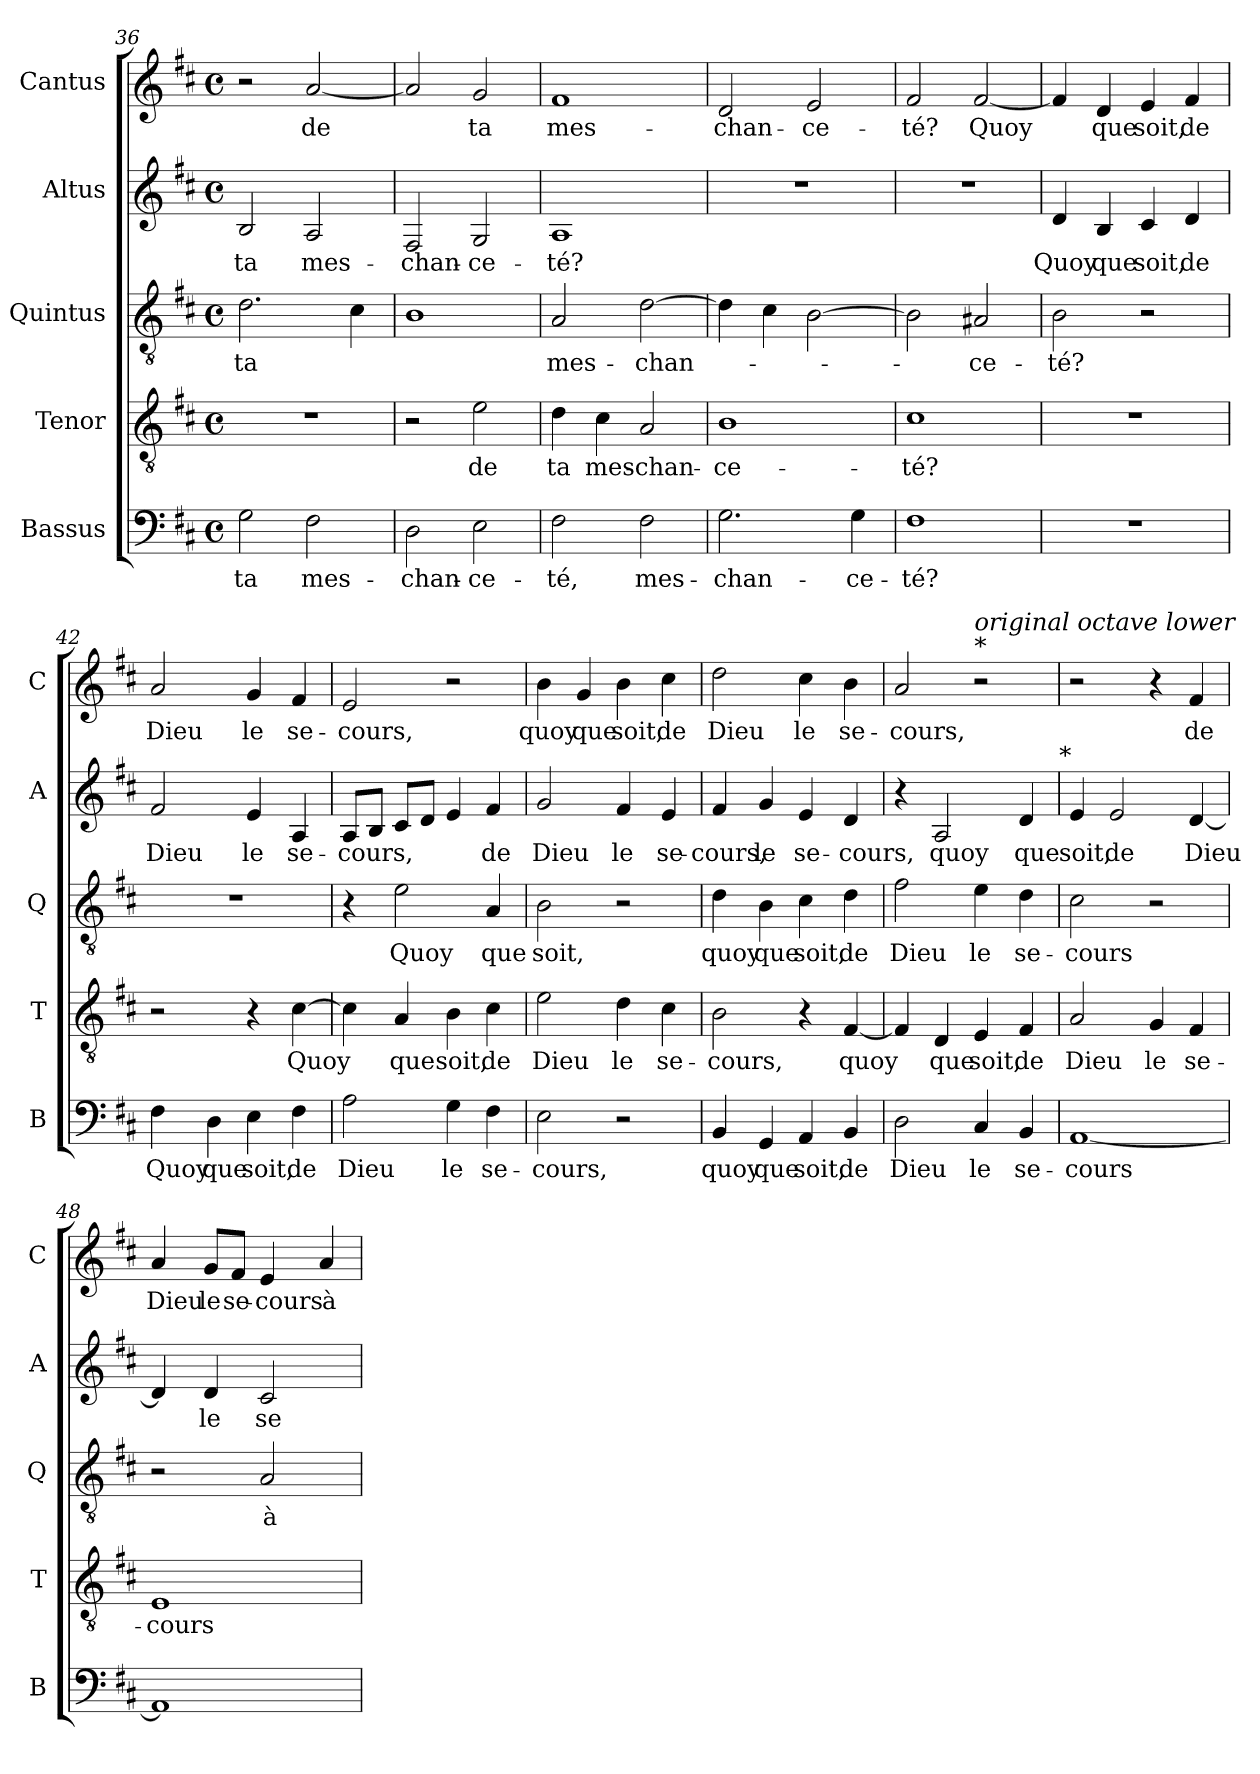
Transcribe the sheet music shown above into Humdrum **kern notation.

**kern	**text	**kern	**text	**kern	**text	**kern	**text	**kern	**text
*part5	*part5	*part4	*part4	*part3	*part3	*part2	*part2	*part1	*part1
*staff5	*staff5	*staff4	*staff4	*staff3	*staff3	*staff2	*staff2	*staff1	*staff1
*I"Bassus	*	*I"Tenor	*	*I"Quintus	*	*I"Altus	*	*I"Cantus	*
*I'B	*	*I'T	*	*I'Q	*	*I'A	*	*I'C	*
*clefF4	*	*clefGv2	*	*clefGv2	*	*clefG2	*	*clefG2	*
*k[f#c#]	*	*k[f#c#]	*	*k[f#c#]	*	*k[f#c#]	*	*k[f#c#]	*
*D:	*	*D:	*	*D:	*	*D:	*	*D:	*
*M4/4	*	*M4/4	*	*M4/4	*	*M4/4	*	*M4/4	*
*met(c)	*	*met(c)	*	*met(c)	*	*met(c)	*	*met(c)	*
=36	=36	=36	=36	=36	=36	=36	=36	=36	=36
!	!LO:LY:b	!	!	!	!LO:LY:b	!	!LO:LY:b	!	!
2G\	ta	1r	.	2.d\	ta	2B/	ta	2r	.
!	!LO:LY:b	!	!	!	!	!	!LO:LY:b	!	!LO:LY:b
2F#\	mes-	.	.	.	.	2A/	mes-	[2a/	de
.	.	.	.	4c#\	.	.	.	.	.
=37	=37	=37	=37	=37	=37	=37	=37	=37	=37
!	!LO:LY:b	!	!	!	!	!	!LO:LY:b	!	!
2D\	-chan-	2r	.	1B	.	2F#/	-chan-	2a/]	.
!	!LO:LY:b	!	!LO:LY:b	!	!	!	!LO:LY:b	!	!LO:LY:b
2E\	-ce-	2e\	de	.	.	2G/	-ce-	2g/	ta
=38	=38	=38	=38	=38	=38	=38	=38	=38	=38
!	!LO:LY:b	!	!LO:LY:b	!	!LO:LY:b	!	!LO:LY:b	!	!LO:LY:b
2F#\	-té,	4d\	ta	2A/	mes-	1A	-té?	1f#	mes-
!	!	!	!LO:LY:b	!	!	!	!	!	!
.	.	4c#\	mes-	.	.	.	.	.	.
!	!LO:LY:b	!	!LO:LY:b	!	!LO:LY:b	!	!	!	!
2F#\	mes-	2A/	-chan-	[2d\	-chan-	.	.	.	.
=39	=39	=39	=39	=39	=39	=39	=39	=39	=39
!	!LO:LY:b	!	!LO:LY:b	!	!	!	!	!	!LO:LY:b
2.G\	-chan-	1B	-ce-	4d\]	.	1r	.	2d/	-chan-
.	.	.	.	4c#\	.	.	.	.	.
!	!	!	!	!	!	!	!	!	!LO:LY:b
.	.	.	.	[2B\	.	.	.	2e/	-ce-
!	!LO:LY:b	!	!	!	!	!	!	!	!
4G\	-ce-	.	.	.	.	.	.	.	.
=40	=40	=40	=40	=40	=40	=40	=40	=40	=40
!	!LO:LY:b	!	!LO:LY:b	!	!	!	!	!	!LO:LY:b
1F#	-té?	1c#	-té?	2B\]	.	1r	.	2f#/	-té?
!	!	!	!	!	!LO:LY:b	!	!	!	!LO:LY:b
.	.	.	.	2A#X/	-ce-	.	.	[2f#/	Quoy
=41	=41	=41	=41	=41	=41	=41	=41	=41	=41
!	!	!	!	!	!LO:LY:b	!	!LO:LY:b	!	!
1r	.	1r	.	2B\	-té?	4d/	Quoy	4f#/]	.
!	!	!	!	!	!	!	!LO:LY:b	!	!LO:LY:b
.	.	.	.	.	.	4B/	que	4d/	que
!	!	!	!	!	!	!	!LO:LY:b	!	!LO:LY:b
.	.	.	.	2r	.	4c#/	soit,	4e/	soit,
!	!	!	!	!	!	!	!LO:LY:b	!	!LO:LY:b
.	.	.	.	.	.	4d/	de	4f#/	de
!!LO:LB:g=z
=42	=42	=42	=42	=42	=42	=42	=42	=42	=42
!	!LO:LY:b	!	!	!	!	!	!LO:LY:b	!	!LO:LY:b
4F#\	Quoy	2r	.	1r	.	2f#/	Dieu	2a/	Dieu
!	!LO:LY:b	!	!	!	!	!	!	!	!
4D\	que	.	.	.	.	.	.	.	.
!	!LO:LY:b	!	!	!	!	!	!LO:LY:b	!	!LO:LY:b
4E\	soit,	4r	.	.	.	4e/	le	4g/	le
!	!LO:LY:b	!	!LO:LY:b	!	!	!	!LO:LY:b	!	!LO:LY:b
4F#\	de	[4c#\	Quoy	.	.	4A/	se-	4f#/	se-
=43	=43	=43	=43	=43	=43	=43	=43	=43	=43
!	!LO:LY:b	!	!	!	!	!	!LO:LY:b	!	!LO:LY:b
2A\	Dieu	4c#\]	.	4r	.	8A/L	-cours,	2e/	-cours,
.	.	.	.	.	.	8B/J	.	.	.
!	!	!	!LO:LY:b	!	!LO:LY:b	!	!	!	!
.	.	4A/	que	2e\	Quoy	8c#/L	.	.	.
.	.	.	.	.	.	8d/J	.	.	.
!	!LO:LY:b	!	!LO:LY:b	!	!	!	!	!	!
4G\	le	4B\	soit,	.	.	4e/	.	2r	.
!	!LO:LY:b	!	!LO:LY:b	!	!LO:LY:b	!	!LO:LY:b	!	!
4F#\	se-	4c#\	de	4A/	que	4f#/	de	.	.
=44	=44	=44	=44	=44	=44	=44	=44	=44	=44
!	!LO:LY:b	!	!LO:LY:b	!	!LO:LY:b	!	!LO:LY:b	!	!LO:LY:b
2E\	-cours,	2e\	Dieu	2B\	soit,	2g/	Dieu	4b\	quoy
!	!	!	!	!	!	!	!	!	!LO:LY:b
.	.	.	.	.	.	.	.	4g/	que
!	!	!	!LO:LY:b	!	!	!	!LO:LY:b	!	!LO:LY:b
2r	.	4d\	le	2r	.	4f#/	le	4b\	soit,
!	!	!	!LO:LY:b	!	!	!	!LO:LY:b	!	!LO:LY:b
.	.	4c#\	se-	.	.	4e/	se-	4cc#\	de
=45	=45	=45	=45	=45	=45	=45	=45	=45	=45
!	!LO:LY:b	!	!LO:LY:b	!	!LO:LY:b	!	!LO:LY:b	!	!LO:LY:b
4BB/	quoy	2B\	-cours,	4d\	quoy	4f#/	-cours,	2dd\	Dieu
!	!LO:LY:b	!	!	!	!LO:LY:b	!	!LO:LY:b	!	!
4GG/	que	.	.	4B\	que	4g/	le	.	.
!	!LO:LY:b	!	!	!	!LO:LY:b	!	!LO:LY:b	!	!LO:LY:b
4AA/	soit,	4r	.	4c#\	soit,	4e/	se-	4cc#\	le
!	!LO:LY:b	!	!LO:LY:b	!	!LO:LY:b	!	!LO:LY:b	!	!LO:LY:b
4BB/	de	[4F#/	quoy	4d\	de	4d/	-cours,	4b\	se-
=46	=46	=46	=46	=46	=46	=46	=46	=46	=46
!	!LO:LY:b	!	!	!	!LO:LY:b	!	!	!	!LO:LY:b
2D\	Dieu	4F#/]	.	2f#\	Dieu	4r	.	2a/	-cours,
!	!	!	!LO:LY:b	!	!	!	!LO:LY:b	!	!
.	.	4D/	que	.	.	2A/	quoy	.	.
!	!	!	!	!	!	!	!	!LO:TX:a:t=*	!
!	!	!	!	!	!	!	!	!LO:TX:a:i:t=original octave lower	!
!	!LO:LY:b	!	!LO:LY:b	!	!LO:LY:b	!	!	!	!
4C#/	le	4E/	soit,	4e\	le	.	.	2r	.
!	!LO:LY:b	!	!LO:LY:b	!	!LO:LY:b	!	!LO:LY:b	!	!
4BB/	se-	4F#/	de	4d\	se-	4d/	que	.	.
!	!	!	!	!	!	!LO:TX:a:t=*	!	!	!
=47	=47	=47	=47	=47	=47	=47	=47	=47	=47
!	!LO:LY:b	!	!LO:LY:b	!	!LO:LY:b	!	!LO:LY:b	!	!
[1AA	-cours	2A/	Dieu	2c#\	-cours	4e/	soit,	2r	.
!	!	!	!	!	!	!	!LO:LY:b	!	!
.	.	.	.	.	.	2e/	de	.	.
!	!	!	!LO:LY:b	!	!	!	!	!	!
.	.	4G/	le	2r	.	.	.	4r	.
!	!	!	!LO:LY:b	!	!	!	!LO:LY:b	!	!LO:LY:b
.	.	4F#/	se-	.	.	[4d/	Dieu	4f#/	de
!!LO:PB:g=z
=48	=48	=48	=48	=48	=48	=48	=48	=48	=48
!	!	!	!LO:LY:b	!	!	!	!	!	!LO:LY:b
1AA]	.	1E	-cours	2r	.	4d/]	.	4a/	Dieu
!	!	!	!	!	!	!	!LO:LY:b	!	!LO:LY:b
.	.	.	.	.	.	4d/	le	8g/L	le
!	!	!	!	!	!	!	!	!	!LO:LY:b
.	.	.	.	.	.	.	.	8f#/J	se-
!	!	!	!	!	!LO:LY:b	!	!LO:LY:b	!	!LO:LY:b
.	.	.	.	2A/	à	2c#/	se-	4e/	-cours
!	!	!	!	!	!	!	!	!	!LO:LY:b
.	.	.	.	.	.	.	.	4a/	à
=	=	=	=	=	=	=	=	=	=
*-	*-	*-	*-	*-	*-	*-	*-	*-	*-
